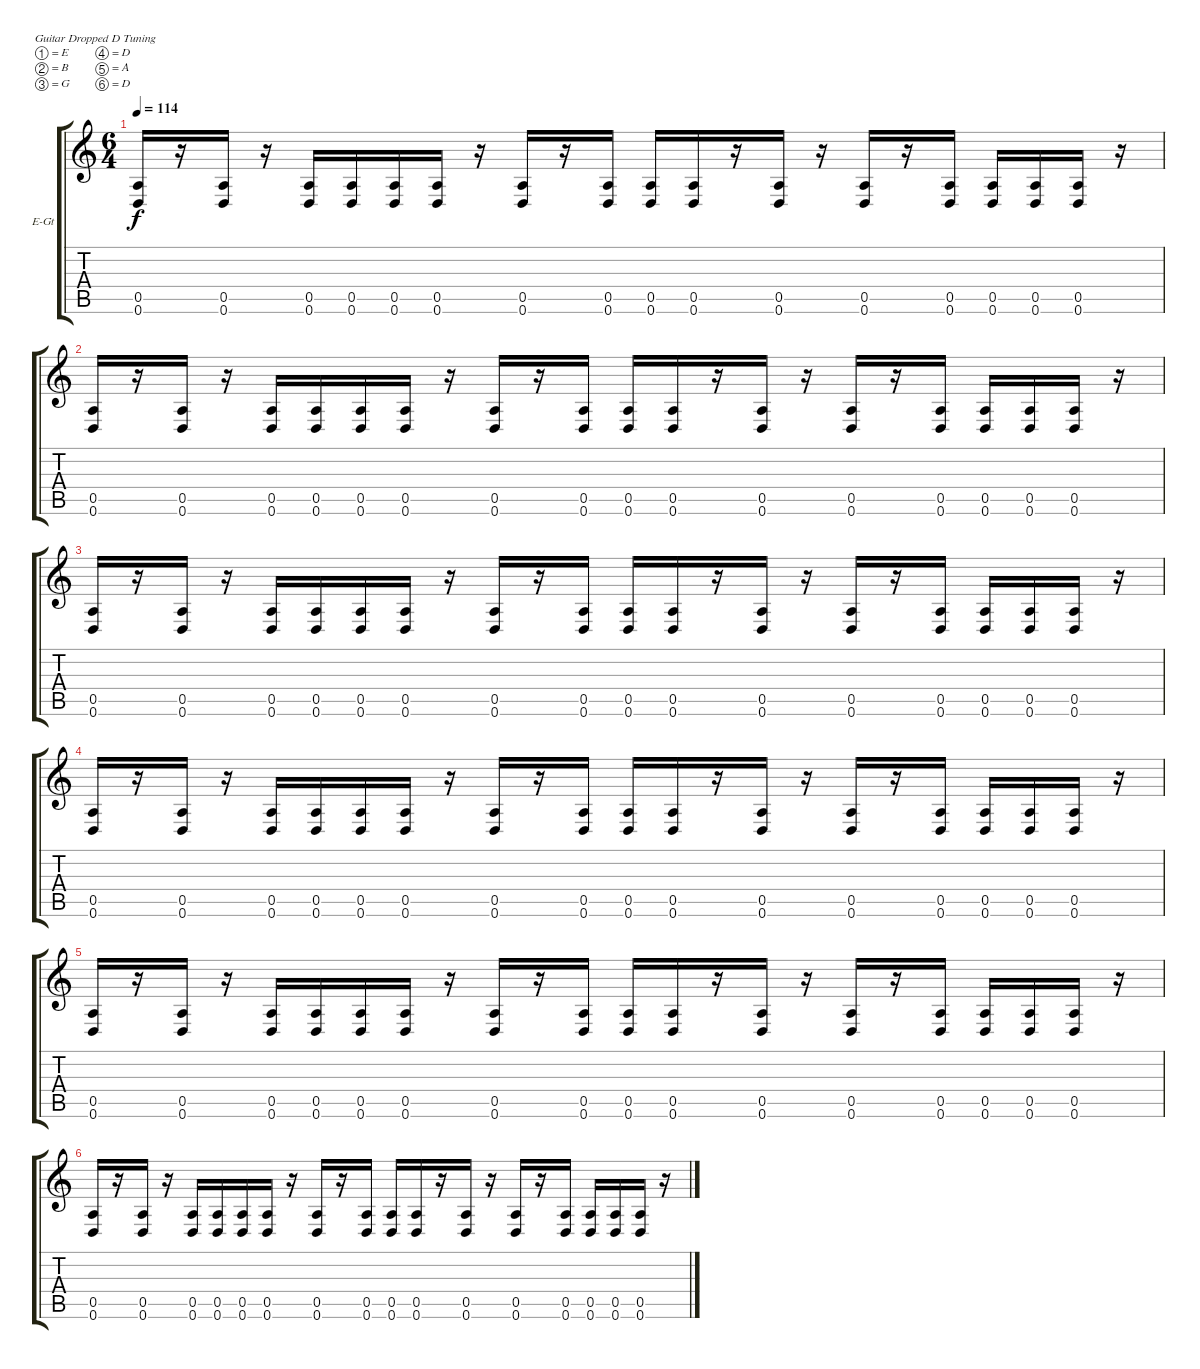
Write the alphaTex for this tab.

\bracketExtendMode groupsimilarinstruments
\firstSystemTrackNameOrientation horizontal
\otherSystemsTrackNameOrientation horizontal
\track ("Guitar" "E-Gt") {instrument distortionguitar}
\staff {score tabs}
\tuning (E4 B3 G3 D3 A2 D2)
\ts (6 4)
\tempo 114
\clef g2
\ks c
(0.5 0.6).16{dy f} r.16 (0.5 0.6).16 r.16 (0.5 0.6).16 (0.5 0.6).16 (0.5 0.6).16 (0.5 0.6).16 r.16 (0.5 0.6).16 r.16 (0.5 0.6).16 (0.5 0.6).16 (0.5 0.6).16 r.16 (0.5 0.6).16 r.16 (0.5 0.6).16 r.16 (0.5 0.6).16 (0.5 0.6).16 (0.5 0.6).16 (0.5 0.6).16 r.16 |
(0.5 0.6).16 r.16 (0.5 0.6).16 r.16 (0.5 0.6).16 (0.5 0.6).16 (0.5 0.6).16 (0.5 0.6).16 r.16 (0.5 0.6).16 r.16 (0.5 0.6).16 (0.5 0.6).16 (0.5 0.6).16 r.16 (0.5 0.6).16 r.16 (0.5 0.6).16 r.16 (0.5 0.6).16 (0.5 0.6).16 (0.5 0.6).16 (0.5 0.6).16 r.16 |
(0.5 0.6).16 r.16 (0.5 0.6).16 r.16 (0.5 0.6).16 (0.5 0.6).16 (0.5 0.6).16 (0.5 0.6).16 r.16 (0.5 0.6).16 r.16 (0.5 0.6).16 (0.5 0.6).16 (0.5 0.6).16 r.16 (0.5 0.6).16 r.16 (0.5 0.6).16 r.16 (0.5 0.6).16 (0.5 0.6).16 (0.5 0.6).16 (0.5 0.6).16 r.16 |
(0.5 0.6).16 r.16 (0.5 0.6).16 r.16 (0.5 0.6).16 (0.5 0.6).16 (0.5 0.6).16 (0.5 0.6).16 r.16 (0.5 0.6).16 r.16 (0.5 0.6).16 (0.5 0.6).16 (0.5 0.6).16 r.16 (0.5 0.6).16 r.16 (0.5 0.6).16 r.16 (0.5 0.6).16 (0.5 0.6).16 (0.5 0.6).16 (0.5 0.6).16 r.16 |
(0.5 0.6).16 r.16 (0.5 0.6).16 r.16 (0.5 0.6).16 (0.5 0.6).16 (0.5 0.6).16 (0.5 0.6).16 r.16 (0.5 0.6).16 r.16 (0.5 0.6).16 (0.5 0.6).16 (0.5 0.6).16 r.16 (0.5 0.6).16 r.16 (0.5 0.6).16 r.16 (0.5 0.6).16 (0.5 0.6).16 (0.5 0.6).16 (0.5 0.6).16 r.16 |
(0.5 0.6).16 r.16 (0.5 0.6).16 r.16 (0.5 0.6).16 (0.5 0.6).16 (0.5 0.6).16 (0.5 0.6).16 r.16 (0.5 0.6).16 r.16 (0.5 0.6).16 (0.5 0.6).16 (0.5 0.6).16 r.16 (0.5 0.6).16 r.16 (0.5 0.6).16 r.16 (0.5 0.6).16 (0.5 0.6).16 (0.5 0.6).16 (0.5 0.6).16 r.16
